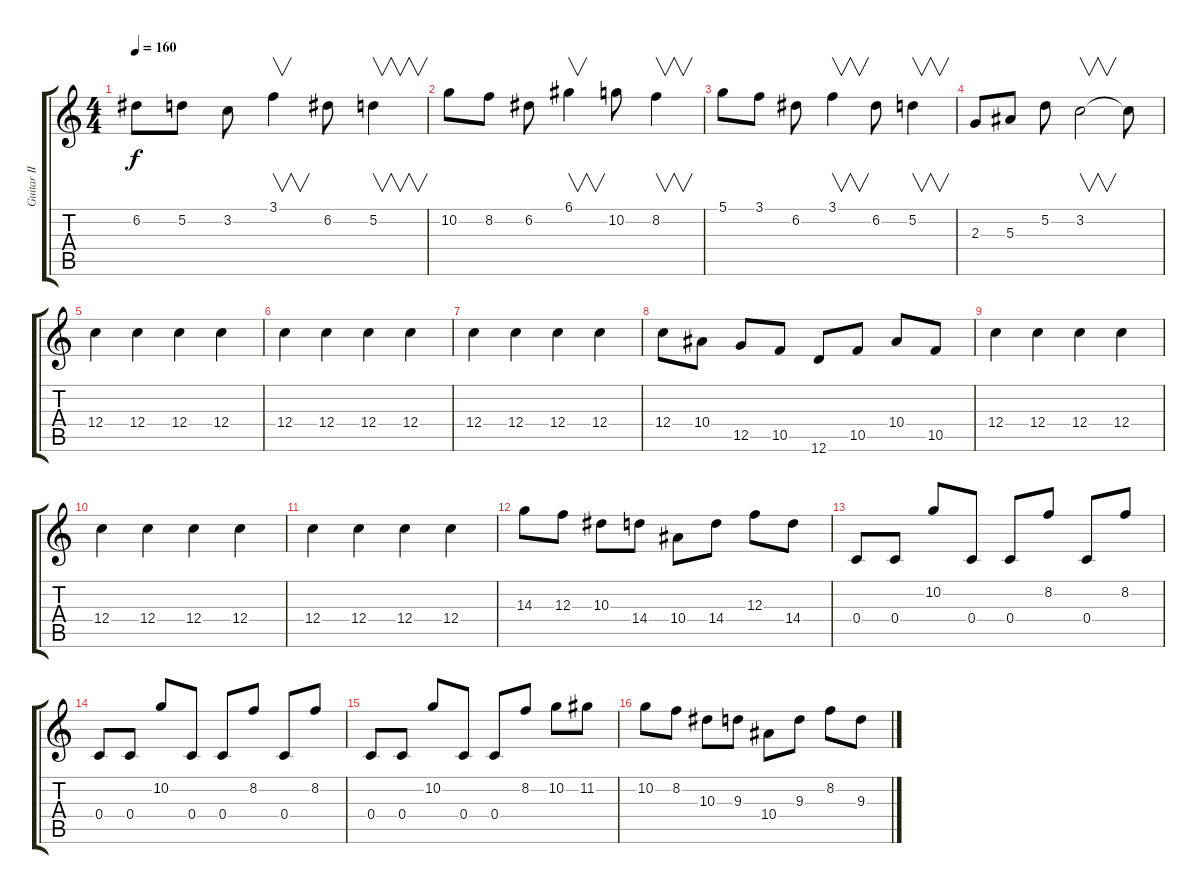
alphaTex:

\track ("Guitar II" "Guitar II") {instrument distortionguitar}
\staff {score tabs}
\tuning (D4 A3 F3 C3 G2 D2) {hide}
\ts (4 4)
\tempo 160
\clef g2
\ks c
6.2.8{dy f} 5.2.8 3.2.8 3.1.4{v} 6.2.8 5.2.4{v} |
10.2.8 8.2.8 6.2.8 6.1.4{v} 10.2.8 8.2.4{v} |
5.1.8 3.1.8 6.2.8 3.1.4{v} 6.2.8 5.2.4{v} |
2.3.8 5.3.8 5.2.8 3.2.2{v} 3.2{t}.8 |
12.4.4 12.4.4 12.4.4 12.4.4 |
12.4.4 12.4.4 12.4.4 12.4.4 |
12.4.4 12.4.4 12.4.4 12.4.4 |
12.4.8 10.4.8 12.5.8 10.5.8 12.6.8 10.5.8 10.4.8 10.5.8 |
12.4.4 12.4.4 12.4.4 12.4.4 |
12.4.4 12.4.4 12.4.4 12.4.4 |
12.4.4 12.4.4 12.4.4 12.4.4 |
14.3.8 12.3.8 10.3.8 14.4.8 10.4.8 14.4.8 12.3.8 14.4.8 |
0.4.8 0.4.8 10.2.8 0.4.8 0.4.8 8.2.8 0.4.8 8.2.8 |
0.4.8 0.4.8 10.2.8 0.4.8 0.4.8 8.2.8 0.4.8 8.2.8 |
0.4.8 0.4.8 10.2.8 0.4.8 0.4.8 8.2.8 10.2.8 11.2.8 |
10.2.8 8.2.8 10.3.8 9.3.8 10.4.8 9.3.8 8.2.8 9.3.8
